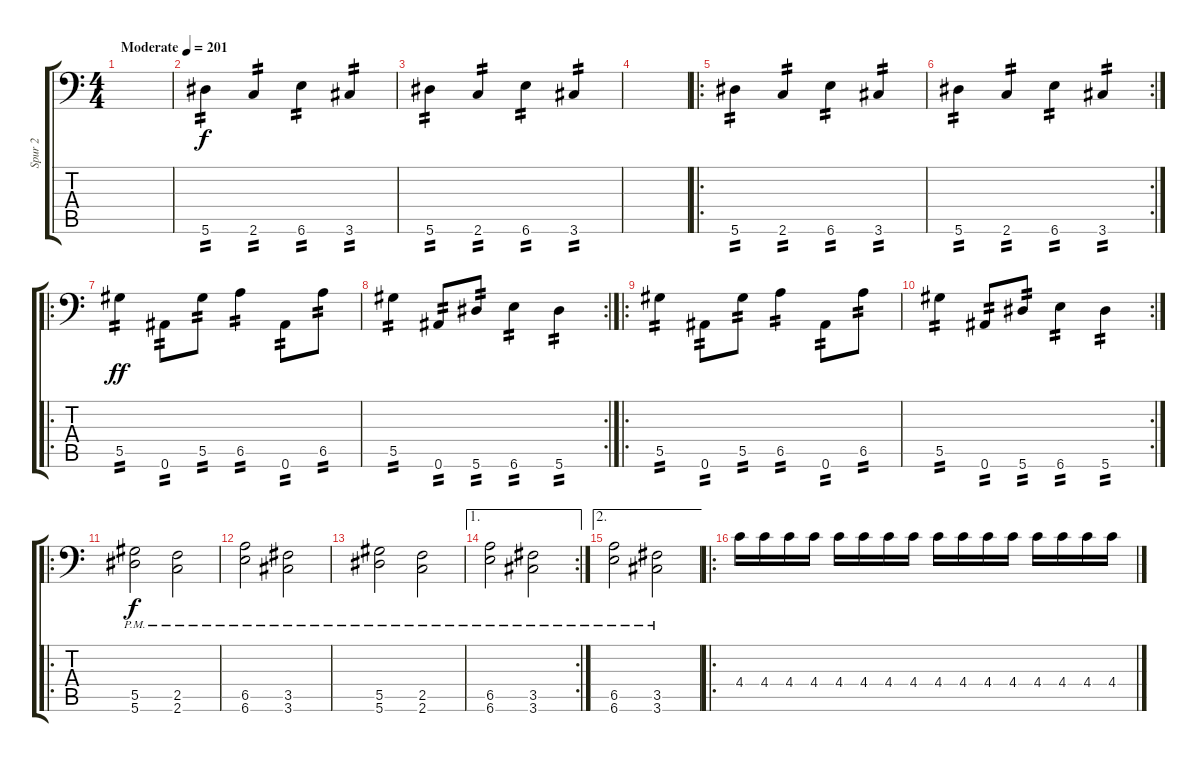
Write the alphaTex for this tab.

\track ("Spur 2" "Spur 2") {instrument overdrivenguitar}
\staff {score tabs}
\tuning (Bb3 F3 Db3 Ab2 Eb2 Bb1) {hide}
\ts (4 4)
\tempo (201 "Moderate")
\clef f4
\ks c
|
5.6.4{tp 2} 2.6.4{tp 2} 6.6.4{tp 2} 3.6.4{tp 2} |
5.6.4{tp 2} 2.6.4{tp 2} 6.6.4{tp 2} 3.6.4{tp 2} |
|
\ro
5.6.4{tp 2} 2.6.4{tp 2} 6.6.4{tp 2} 3.6.4{tp 2} |
\rc 2
5.6.4{tp 2} 2.6.4{tp 2} 6.6.4{tp 2} 3.6.4{tp 2} |
\ro
5.5.4{tp 2 dy ff} 0.6.8{tp 2} 5.5.8{tp 2} 6.5.4{tp 2} 0.6.8{tp 2} 6.5.8{tp 2} |
\rc 2
5.5.4{tp 2} 0.6.8{tp 2} 5.6.8{tp 2} 6.6.4{tp 2} 5.6.4{tp 2} |
\ro
5.5.4{tp 2} 0.6.8{tp 2} 5.5.8{tp 2} 6.5.4{tp 2} 0.6.8{tp 2} 6.5.8{tp 2} |
\rc 2
5.5.4{tp 2} 0.6.8{tp 2} 5.6.8{tp 2} 6.6.4{tp 2} 5.6.4{tp 2} |
\ro
(5.5{pm} 5.6{pm}).2{dy f} (2.5{pm} 2.6{pm}).2 |
(6.5{pm} 6.6{pm}).2 (3.5{pm} 3.6{pm}).2 |
(5.5{pm} 5.6{pm}).2 (2.5{pm} 2.6{pm}).2 |
\ae 1
\rc 2
(6.5{pm} 6.6{pm}).2 (3.5{pm} 3.6{pm}).2 |
\ae 2
(6.5{pm} 6.6{pm}).2 (3.5{pm} 3.6{pm}).2 |
\ro
4.4.16 4.4.16 4.4.16 4.4.16 4.4.16 4.4.16 4.4.16 4.4.16 4.4.16 4.4.16 4.4.16 4.4.16 4.4.16 4.4.16 4.4.16 4.4.16
